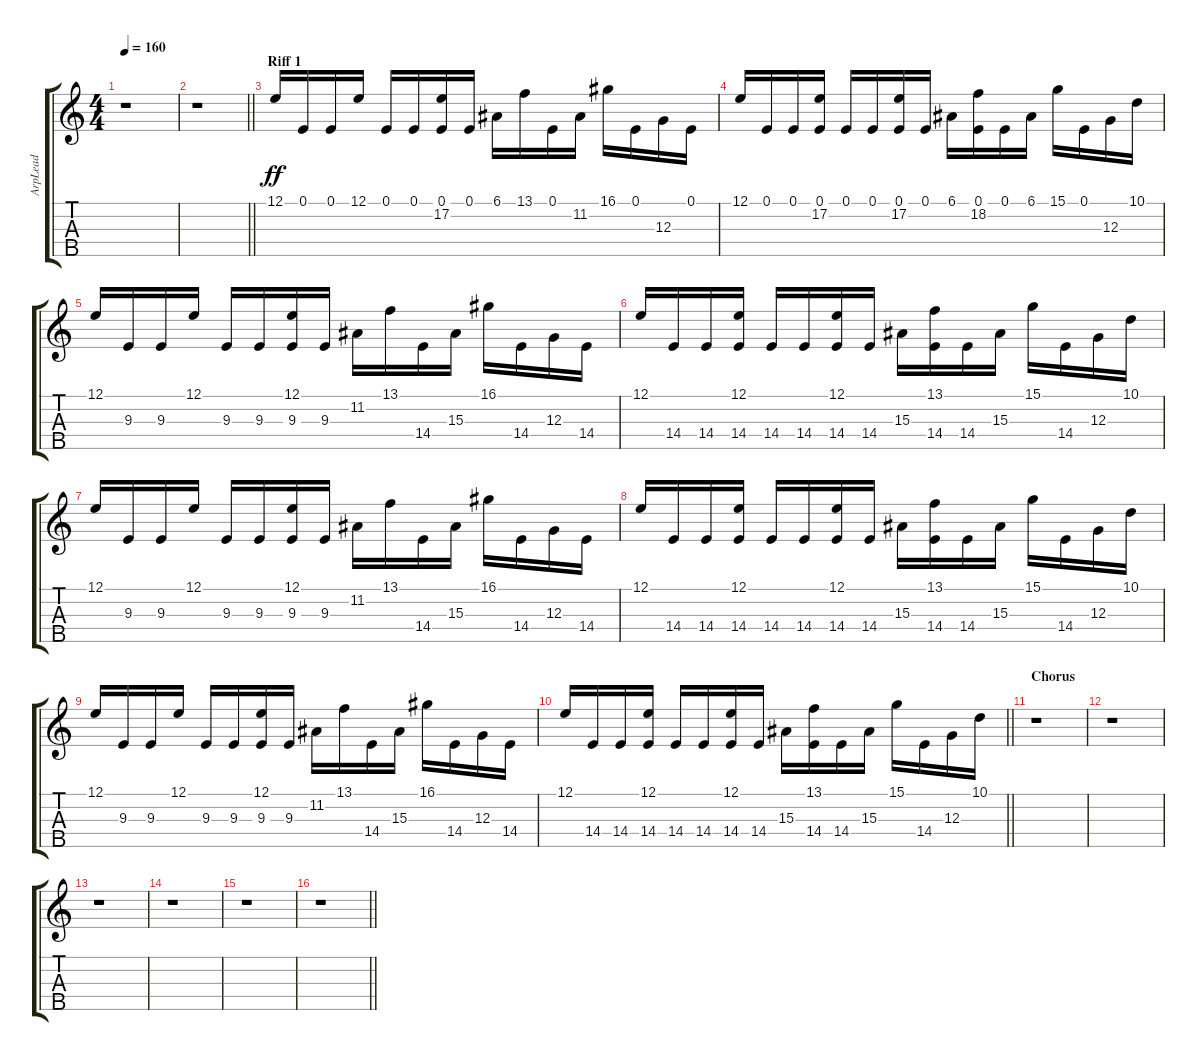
\track ("ArpLead" "ArpLead") {instrument lead5charang}
\staff {score tabs}
\tuning (E4 B3 G3 D3 A2) {hide}
\ts (4 4)
\tempo 160
\clef g2
\ks c
r.1{dy ff} |
\barLineRight lightlight
r.1 |
\section ("" "Riff 1")
12.1.16 0.1.16 0.1.16 12.1.16 0.1.16 0.1.16 (0.1 17.2).16 0.1.16 6.1.16 13.1.16 0.1.16 11.2.16 16.1.16 0.1.16 12.3.16 0.1.16 |
12.1.16 0.1.16 0.1.16 (0.1 17.2).16 0.1.16 0.1.16 (0.1 17.2).16 0.1.16 6.1.16 (0.1 18.2).16 0.1.16 6.1.16 15.1.16 0.1.16 12.3.16 10.1.16 |
12.1.16 9.3.16 9.3.16 12.1.16 9.3.16 9.3.16 (12.1 9.3).16 9.3.16 11.2.16 13.1.16 14.4.16 15.3.16 16.1.16 14.4.16 12.3.16 14.4.16 |
12.1.16 14.4.16 14.4.16 (12.1 14.4).16 14.4.16 14.4.16 (12.1 14.4).16 14.4.16 15.3.16 (13.1 14.4).16 14.4.16 15.3.16 15.1.16 14.4.16 12.3.16 10.1.16 |
12.1.16 9.3.16 9.3.16 12.1.16 9.3.16 9.3.16 (12.1 9.3).16 9.3.16 11.2.16 13.1.16 14.4.16 15.3.16 16.1.16 14.4.16 12.3.16 14.4.16 |
12.1.16 14.4.16 14.4.16 (12.1 14.4).16 14.4.16 14.4.16 (12.1 14.4).16 14.4.16 15.3.16 (13.1 14.4).16 14.4.16 15.3.16 15.1.16 14.4.16 12.3.16 10.1.16 |
12.1.16 9.3.16 9.3.16 12.1.16 9.3.16 9.3.16 (12.1 9.3).16 9.3.16 11.2.16 13.1.16 14.4.16 15.3.16 16.1.16 14.4.16 12.3.16 14.4.16 |
\barLineRight lightlight
12.1.16 14.4.16 14.4.16 (12.1 14.4).16 14.4.16 14.4.16 (12.1 14.4).16 14.4.16 15.3.16 (13.1 14.4).16 14.4.16 15.3.16 15.1.16 14.4.16 12.3.16 10.1.16 |
\section ("" "Chorus")
r.1 |
r.1 |
r.1 |
r.1 |
r.1 |
\barLineRight lightlight
r.1
